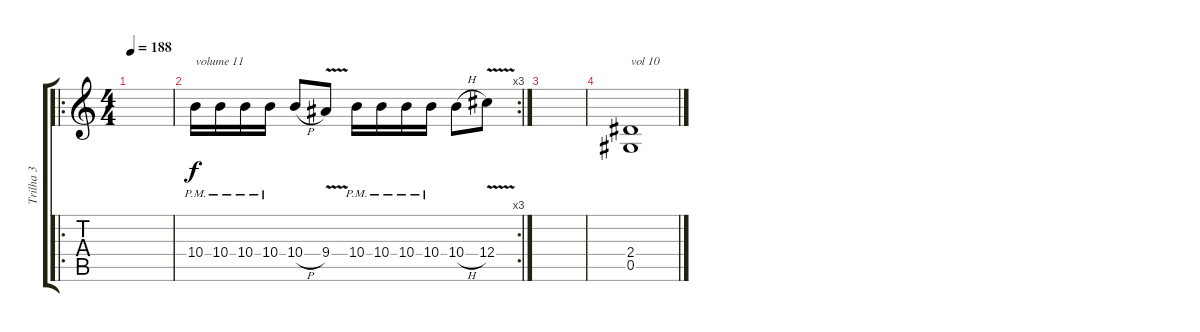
\track ("Trilha 3" "Trilha 3") {instrument overdrivenguitar}
\staff {score tabs}
\tuning (Eb4 Bb3 Gb3 Db3 Ab2 Eb2) {hide}
\ro
\ts (4 4)
\tempo 188
\clef g2
\ks c
|
\rc 3
10.4{pm}.16{txt "volume 11" volume 11} 10.4{pm}.16 10.4{pm}.16 10.4{pm}.16 10.4{h}.8 9.4{v}.8 10.4{pm}.16 10.4{pm}.16 10.4{pm}.16 10.4{pm}.16 10.4{h}.8 12.4{v}.8 |
|
(2.4 0.5).1{txt "vol 10" volume 10}
